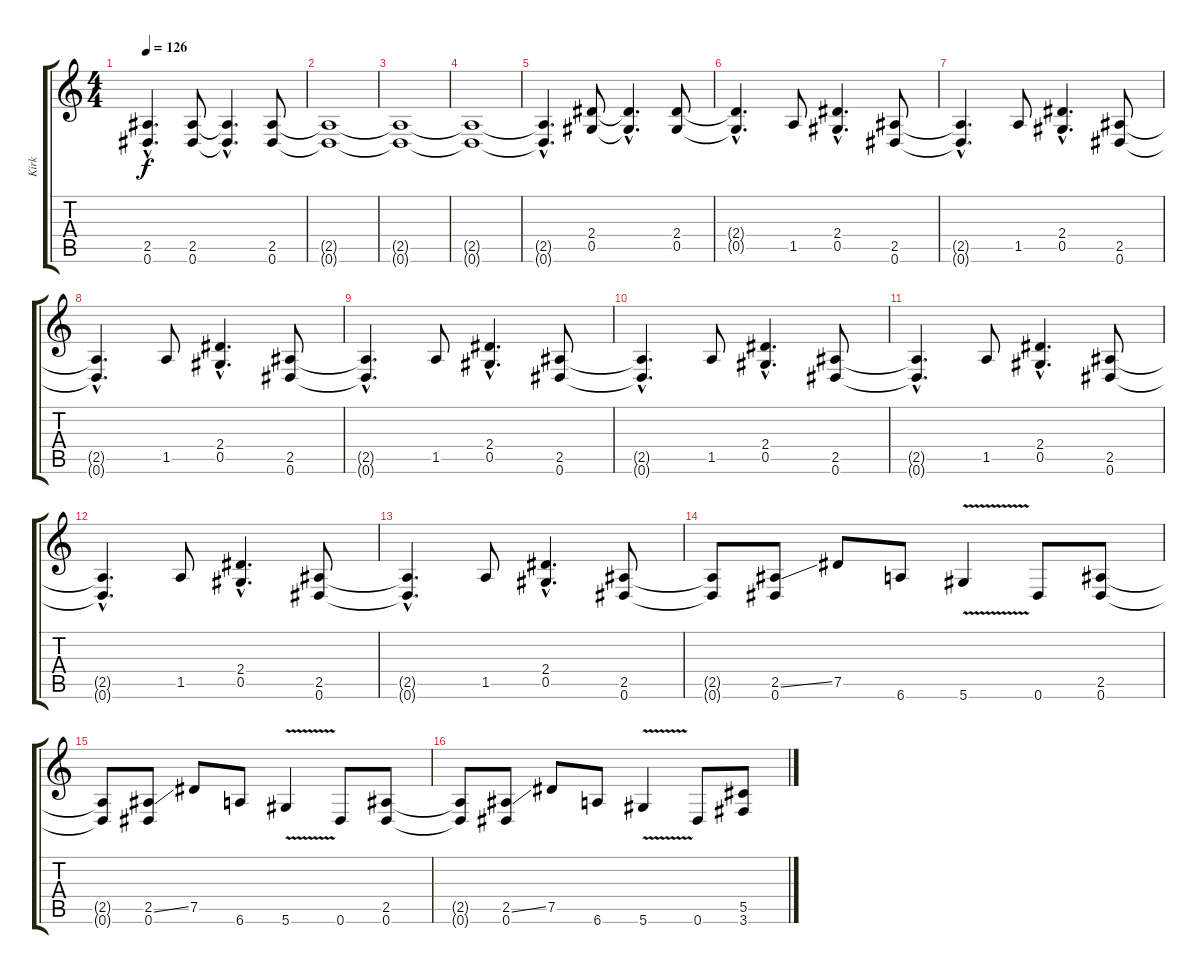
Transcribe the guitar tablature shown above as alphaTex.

\track ("Kirk" "Kirk") {instrument distortionguitar}
\staff {score tabs}
\tuning (Eb4 Bb3 Gb3 Db3 Ab2 Eb2) {hide}
\ts (4 4)
\tempo 126
\clef g2
\ks c
(2.5{hac t} 0.6{hac t}).4{d dy f} (2.5 0.6).8 (2.5{hac t} 0.6{hac t}).4{d} (2.5 0.6).8 |
(2.5{t} 0.6{t}).1 |
(2.5{t} 0.6{t}).1 |
(2.5{t} 0.6{t}).1 |
(2.5{hac t} 0.6{hac t}).4{d} (2.4 0.5).8 (2.4{hac t} 0.5{hac t}).4{d} (2.4 0.5).8 |
(2.4{hac t} 0.5{hac t}).4{d} 1.5.8 (2.4{hac} 0.5{hac}).4{d} (2.5 0.6).8 |
(2.5{hac t} 0.6{hac t}).4{d} 1.5.8 (2.4{hac} 0.5{hac}).4{d} (2.5 0.6).8 |
(2.5{hac t} 0.6{hac t}).4{d} 1.5.8 (2.4{hac} 0.5{hac}).4{d} (2.5 0.6).8 |
(2.5{hac t} 0.6{hac t}).4{d} 1.5.8 (2.4{hac} 0.5{hac}).4{d} (2.5 0.6).8 |
(2.5{hac t} 0.6{hac t}).4{d} 1.5.8 (2.4{hac} 0.5{hac}).4{d} (2.5 0.6).8 |
(2.5{hac t} 0.6{hac t}).4{d} 1.5.8 (2.4{hac} 0.5{hac}).4{d} (2.5 0.6).8 |
(2.5{hac t} 0.6{hac t}).4{d} 1.5.8 (2.4{hac} 0.5{hac}).4{d} (2.5 0.6).8 |
(2.5{hac t} 0.6{hac t}).4{d} 1.5.8 (2.4{hac} 0.5{hac}).4{d} (2.5 0.6).8 |
(2.5{t} 0.6{t}).8 (2.5{ss} 0.6).8 7.5.8 6.6.8 5.6{v}.4 0.6.8 (2.5 0.6).8 |
(2.5{t} 0.6{t}).8 (2.5{ss} 0.6).8 7.5.8 6.6.8 5.6{v}.4 0.6.8 (2.5 0.6).8 |
(2.5{t} 0.6{t}).8 (2.5{ss} 0.6).8 7.5.8 6.6.8 5.6{v}.4 0.6.8 (5.5 3.6).8
